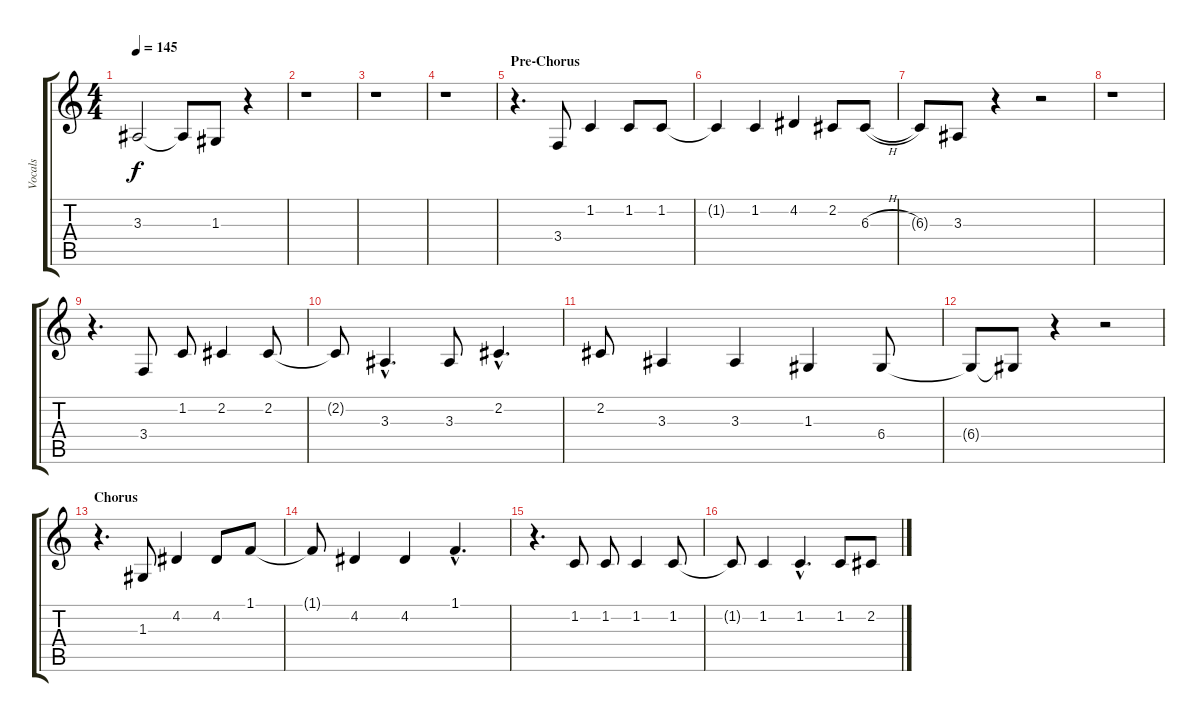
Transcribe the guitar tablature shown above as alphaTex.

\track ("Vocals" "Vocals") {instrument lead2sawtooth}
\staff {score tabs}
\tuning (E4 B3 G3 D3 A2 E2) {hide}
\ts (4 4)
\tempo 145
\clef g2
\ks c
3.3{t}.2{dy f} 3.3{t}.8 1.3.8 r.4 |
r.1 |
r.1 |
r.1 |
\section ("" "Pre-Chorus")
r.4{d} 3.4.8 1.2.4 1.2.8 1.2.8 |
1.2{t}.4 1.2.4 4.2.4 2.2.8 6.3{h}.8 |
6.3{t}.8 3.3.8 r.4 r.2 |
r.1 |
r.4{d} 3.4.8 1.2.8 2.2.4 2.2.8 |
2.2{t}.8 3.3{hac}.4{d} 3.3.8 2.2{hac}.4{d} |
2.2.8 3.3.4 3.3.4 1.3.4 6.4.8 |
6.4{t}.8 6.4{t}.8 r.4 r.2 |
\section ("" "Chorus")
r.4{d} 1.3.8 4.2.4 4.2.8 1.1.8 |
1.1{t}.8 4.2.4 4.2.4 1.1{hac}.4{d} |
r.4{d} 1.2.8 1.2.8 1.2.4 1.2.8 |
1.2{t}.8 1.2.4 1.2{hac}.4{d} 1.2.8 2.2.8
